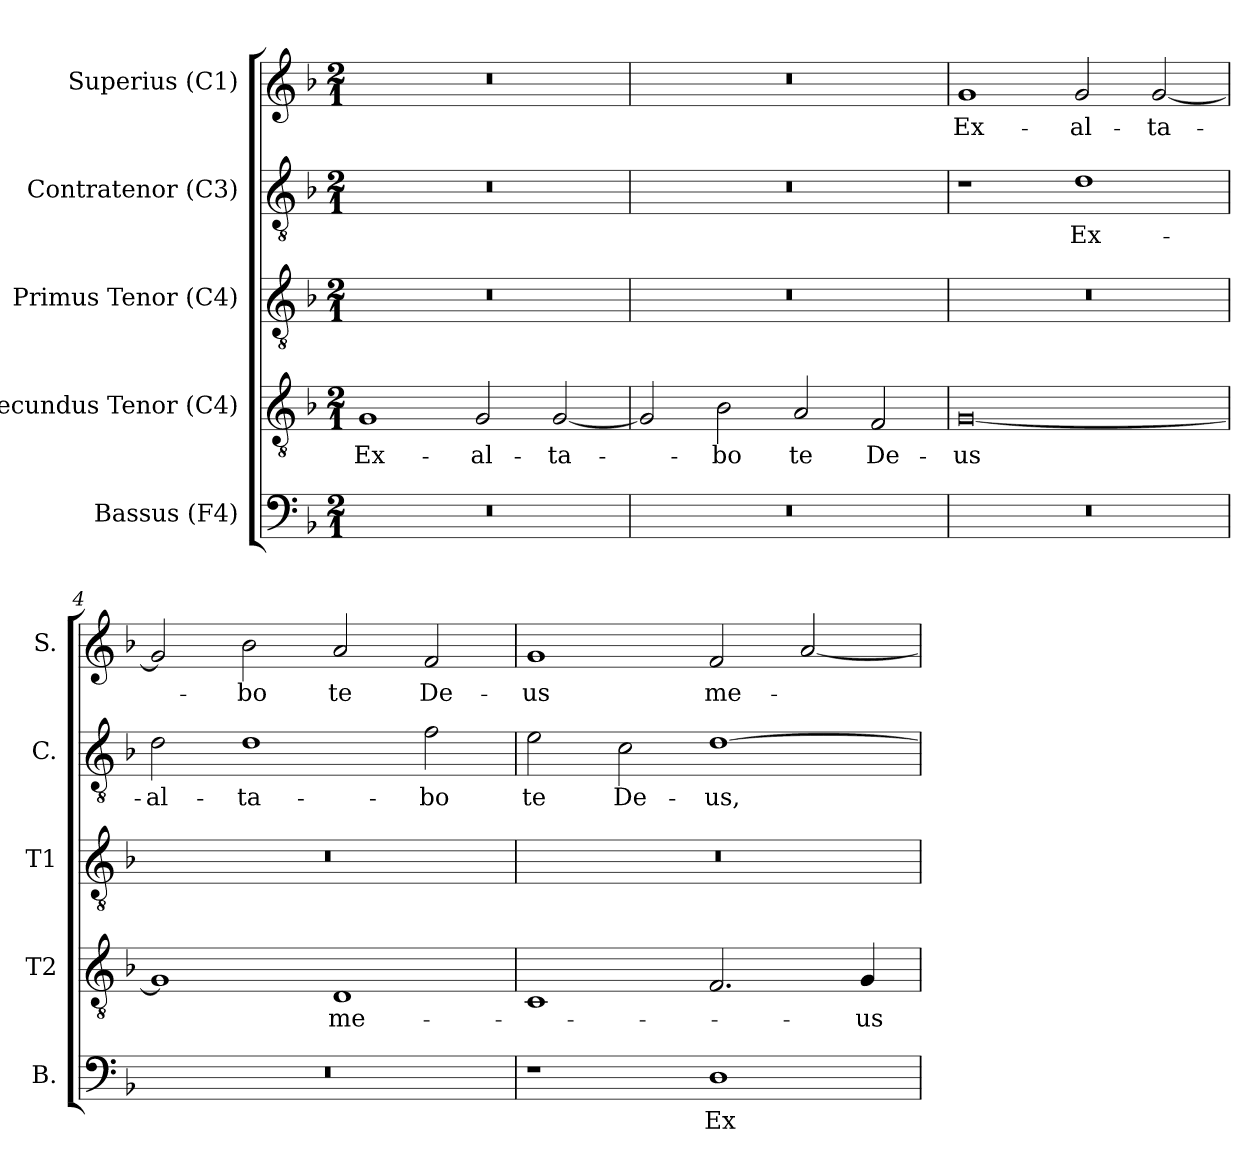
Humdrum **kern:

**kern	**text	**kern	**text	**kern	**kern	**text	**kern	**text
*part5	*part5	*part4	*part4	*part3	*part2	*part2	*part1	*part1
*staff5	*staff5	*staff4	*staff4	*staff3	*staff2	*staff2	*staff1	*staff1
*I"Bassus (F4)	*	*I"Secundus Tenor (C4)	*	*I"Primus Tenor (C4)	*I"Contratenor (C3)	*	*I"Superius (C1)	*
*I'B.	*	*I'T2	*	*I'T1	*I'C.	*	*I'S.	*
!!LO:PB:g=z
*clefF4	*	*clefGv2	*	*clefGv2	*clefGv2	*	*clefG2	*
*	*	*ITrd7c12	*	*ITrd7c12	*	*	*	*
*k[b-]	*	*k[b-]	*	*k[b-]	*k[b-]	*	*k[b-]	*
*F:	*	*F:	*	*F:	*F:	*	*F:	*
*M2/1	*	*M2/1	*	*M2/1	*M2/1	*	*M2/1	*
=1	=1	=1	=1	=1	=1	=1	=1	=1
!LO:N:vis=1	!	!	!	!	!	!	!	!
!	!	!	!LO:LY:b:color=#000000	!LO:N:vis=1	!LO:N:vis=1	!	!LO:N:vis=1	!
0r	.	1GGi	Ex-	0r	0r	.	0r	.
!	!	!	!LO:LY:b:color=#000000	!	!	!	!	!
.	.	2GGi/	-al-	.	.	.	.	.
!	!	!	!LO:LY:b:color=#000000	!	!	!	!	!
.	.	[2GGi/	-ta-	.	.	.	.	.
=2	=2	=2	=2	=2	=2	=2	=2	=2
!LO:N:vis=1	!	!	!	!LO:N:vis=1	!LO:N:vis=1	!	!LO:N:vis=1	!
0r	.	2GGi/]	.	0r	0r	.	0r	.
!	!	!	!LO:LY:b:color=#000000	!	!	!	!	!
.	.	2BB-i\	-bo	.	.	.	.	.
!	!	!	!LO:LY:b:color=#000000	!	!	!	!	!
.	.	2AAi/	te	.	.	.	.	.
!	!	!	!LO:LY:b:color=#000000	!	!	!	!	!
.	.	2FFi/	De-	.	.	.	.	.
=3	=3	=3	=3	=3	=3	=3	=3	=3
!LO:N:vis=1	!	!	!	!	!	!	!	!
!	!	!	!LO:LY:b:color=#000000	!LO:N:vis=1	!	!	!	!
!	!	!	!	!	!	!	!	!LO:LY:b:color=#000000
0r	.	[0GGi	-us	0r	1r	.	1gi	Ex-
!	!	!	!	!	!	!LO:LY:b:color=#000000	!	!
!	!	!	!	!	!	!	!	!LO:LY:b:color=#000000
.	.	.	.	.	1di	Ex-	2gi/	-al-
!	!	!	!	!	!	!	!	!LO:LY:b:color=#000000
.	.	.	.	.	.	.	[2gi/	-ta-
=4	=4	=4	=4	=4	=4	=4	=4	=4
!LO:N:vis=1	!	!	!	!LO:N:vis=1	!	!	!	!
!	!	!	!	!	!	!LO:LY:b:color=#000000	!	!
0r	.	1GGi]	.	0r	2di\	-al-	2gi/]	.
!	!	!	!	!	!	!LO:LY:b:color=#000000	!	!
!	!	!	!	!	!	!	!	!LO:LY:b:color=#000000
.	.	.	.	.	1di	-ta-	2b-i\	-bo
!	!	!	!LO:LY:b:color=#000000	!	!	!	!	!
!	!	!	!	!	!	!	!	!LO:LY:b:color=#000000
.	.	1DDi	me-	.	.	.	2ai/	te
!	!	!	!	!	!	!LO:LY:b:color=#000000	!	!
!	!	!	!	!	!	!	!	!LO:LY:b:color=#000000
.	.	.	.	.	2fi\	-bo	2fi/	De-
!!LO:LB:g=z
=5	=5	=5	=5	=5	=5	=5	=5	=5
!	!	!	!	!LO:N:vis=1	!	!	!	!
!	!	!	!	!	!	!LO:LY:b:color=#000000	!	!
!	!	!	!	!	!	!	!	!LO:LY:b:color=#000000
1r	.	1CCi	.	0r	2ei\	te	1gi	-us
!	!	!	!	!	!	!LO:LY:b:color=#000000	!	!
.	.	.	.	.	2ci\	De-	.	.
!	!LO:LY:b:color=#000000	!	!	!	!	!	!	!
!	!	!	!	!	!	!LO:LY:b:color=#000000	!	!
!	!	!	!	!	!	!	!	!LO:LY:b:color=#000000
1Di	Ex-	2.FFi/	.	.	[1di	-us,	2fi/	me-
.	.	.	.	.	.	.	[2ai/	.
!	!	!	!LO:LY:b:color=#000000	!	!	!	!	!
.	.	4GGi/	-us	.	.	.	.	.
=	=	=	=	=	=	=	=	=
*-	*-	*-	*-	*-	*-	*-	*-	*-
